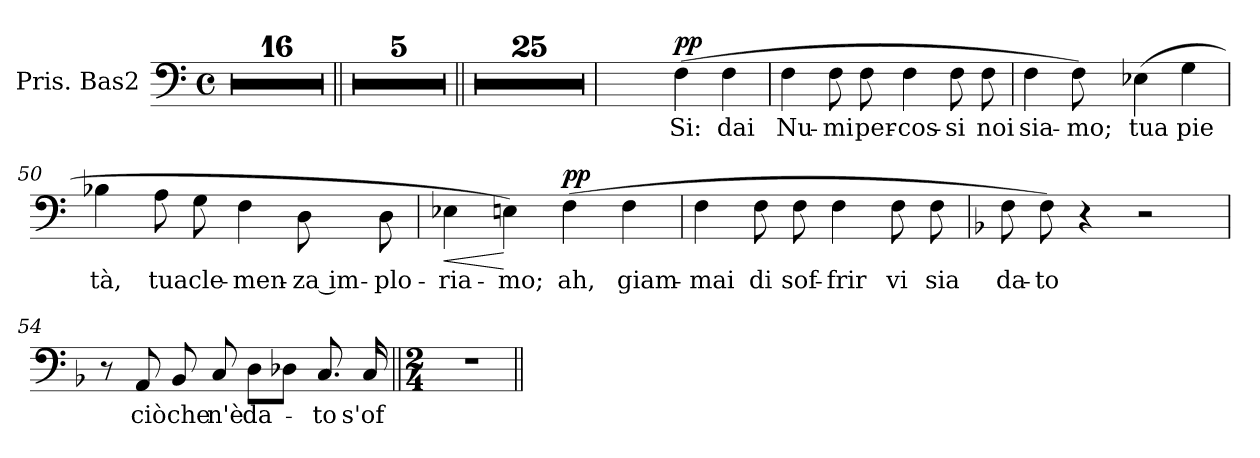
**kern	**text	**dynam
*part1	*part1	*part1
*staff1	*staff1	*staff1
*I"Pris. Bas2	*	*
*I'Pris. Bas2	*	*
*clefF4	*	*
*k[]	*	*
*M4/4	*	*
*met(c)	*	*
=1	=1	=1
1r	.	.
=2	=2	=2
1r	.	.
=3	=3	=3
1r	.	.
=4	=4	=4
1r	.	.
!!LO:PB:g=z
=5	=5	=5
1r	.	.
=6	=6	=6
1r	.	.
=7	=7	=7
1r	.	.
!!LO:LB:g=z
=8	=8	=8
1r	.	.
=9	=9	=9
1r	.	.
=10	=10	=10
1r	.	.
=11	=11	=11
1r	.	.
!!LO:LB:g=z
=12	=12	=12
1r	.	.
=13	=13	=13
1r	.	.
=14	=14	=14
1r	.	.
=15	=15	=15
1r	.	.
=16	=16	=16
1r	.	.
!!LO:PB:g=z
=17||	=17||	=17||
1r	.	.
=18	=18	=18
1r	.	.
=19	=19	=19
1r	.	.
!!LO:LB:g=z
=20	=20	=20
1r	.	.
=21	=21	=21
1r	.	.
=22||	=22||	=22||
1r	.	.
!!LO:LB:g=z
=23	=23	=23
1r	.	.
=24	=24	=24
1r	.	.
=25	=25	=25
1r	.	.
!!LO:LB:g=z
=26	=26	=26
1r	.	.
=27	=27	=27
1r	.	.
=28	=28	=28
1r	.	.
!!LO:PB:g=z
=29	=29	=29
1r	.	.
=30	=30	=30
1r	.	.
=31	=31	=31
1r	.	.
!!LO:LB:g=z
=32	=32	=32
1r	.	.
=33	=33	=33
1r	.	.
=34	=34	=34
1r	.	.
!!LO:LB:g=z
=35	=35	=35
1r	.	.
=36	=36	=36
1r	.	.
!!LO:LB:g=z
=37	=37	=37
1r	.	.
=38	=38	=38
1r	.	.
!!LO:PB:g=z
=39	=39	=39
1r	.	.
=40	=40	=40
1r	.	.
=41	=41	=41
1r	.	.
=42	=42	=42
1r	.	.
!!LO:LB:g=z
=43	=43	=43
1r	.	.
=44	=44	=44
1r	.	.
=45	=45	=45
1r	.	.
!!LO:LB:g=z
=46	=46	=46
1r	.	.
=47	=47	=47
2ryy	.	.
!	!LO:LY:b:color=#0055FF	!LO:DY:a
(>4F\	Si:	pp
!	!LO:LY:b:color=#0055FF	!
4F\	dai	.
=48	=48	=48
!	!LO:LY:b:color=#0055FF	!
4F\	Nu-	.
!	!LO:LY:b:color=#0055FF	!
8F\	-mi	.
!	!LO:LY:b:color=#0055FF	!
8F\	per-	.
!	!LO:LY:b:color=#0055FF	!
4F\	-cos-	.
!	!LO:LY:b:color=#0055FF	!
8F\	-si	.
!	!LO:LY:b:color=#0055FF	!
8F\	noi	.
=49	=49	=49
!	!LO:LY:b:color=#0055FF	!
4F\	sia-	.
!	!LO:LY:b:color=#0055FF	!
8F\)	-mo;	.
8ryy	.	.
!	!LO:LY:b:color=#0055FF	!
(>4E-X\	tua	.
!	!LO:LY:b:color=#0055FF	!
4G\	pie	.
!!LO:PB:g=z
=50	=50	=50
!	!LO:LY:b:color=#0055FF	!
4B-X\	-tà,	.
!	!LO:LY:b:color=#0055FF	!
8A\	tua	.
!	!LO:LY:b:color=#0055FF	!
8G\	cle-	.
!	!LO:LY:b:color=#0055FF	!
4F\	-men-	.
!	!LO:LY:b:color=#0055FF	!
8D\	-za im-	.
!	!LO:LY:b:color=#0055FF	!
8D\	-plo-	.
=51	=51	=51
!	!LO:LY:b:color=#0055FF	!LO:HP:b
4E-X\	-ria-	<
!	!LO:LY:b:color=#0055FF	!
4En\)	-mo;	[
!	!LO:LY:b:color=#0055FF	!LO:DY:a
(>4F\	ah,	pp
!	!LO:LY:b:color=#0055FF	!
4F\	giam-	.
=52	=52	=52
!	!LO:LY:b:color=#0055FF	!
4F\	-mai	.
!	!LO:LY:b:color=#0055FF	!
8F\	di	.
!	!LO:LY:b:color=#0055FF	!
8F\	sof-	.
!	!LO:LY:b:color=#0055FF	!
4F\	-frir	.
!	!LO:LY:b:color=#0055FF	!
8F\	vi	.
!	!LO:LY:b:color=#0055FF	!
8F\	sia	.
!!LO:LB:g=z
=53	=53	=53
*k[b-]	*	*
*F:	*	*
!	!LO:LY:b:color=#0055FF	!
8F\	da-	.
!	!LO:LY:b:color=#0055FF	!
8F\)	-to	.
4r	.	.
2r	.	.
=54	=54	=54
8r	.	.
!	!LO:LY:b:color=#0055FF	!
8AA/	ciò	.
!	!LO:LY:b:color=#0055FF	!
8BB-/	che	.
!	!LO:LY:b:color=#0055FF	!
8C/	n'è	.
!	!LO:LY:b:color=#0055FF	!
8D\L	da-	.
8D-X\J	.	.
!	!LO:LY:b:color=#0055FF	!
8.C/	-to	.
!	!LO:LY:b:color=#0055FF	!
16C/	s'of-	.
!!LO:PB:g=z
=55||	=55||	=55||
*M2/4	*	*
2r	.	.
=||	=||	=||
*-	*-	*-
